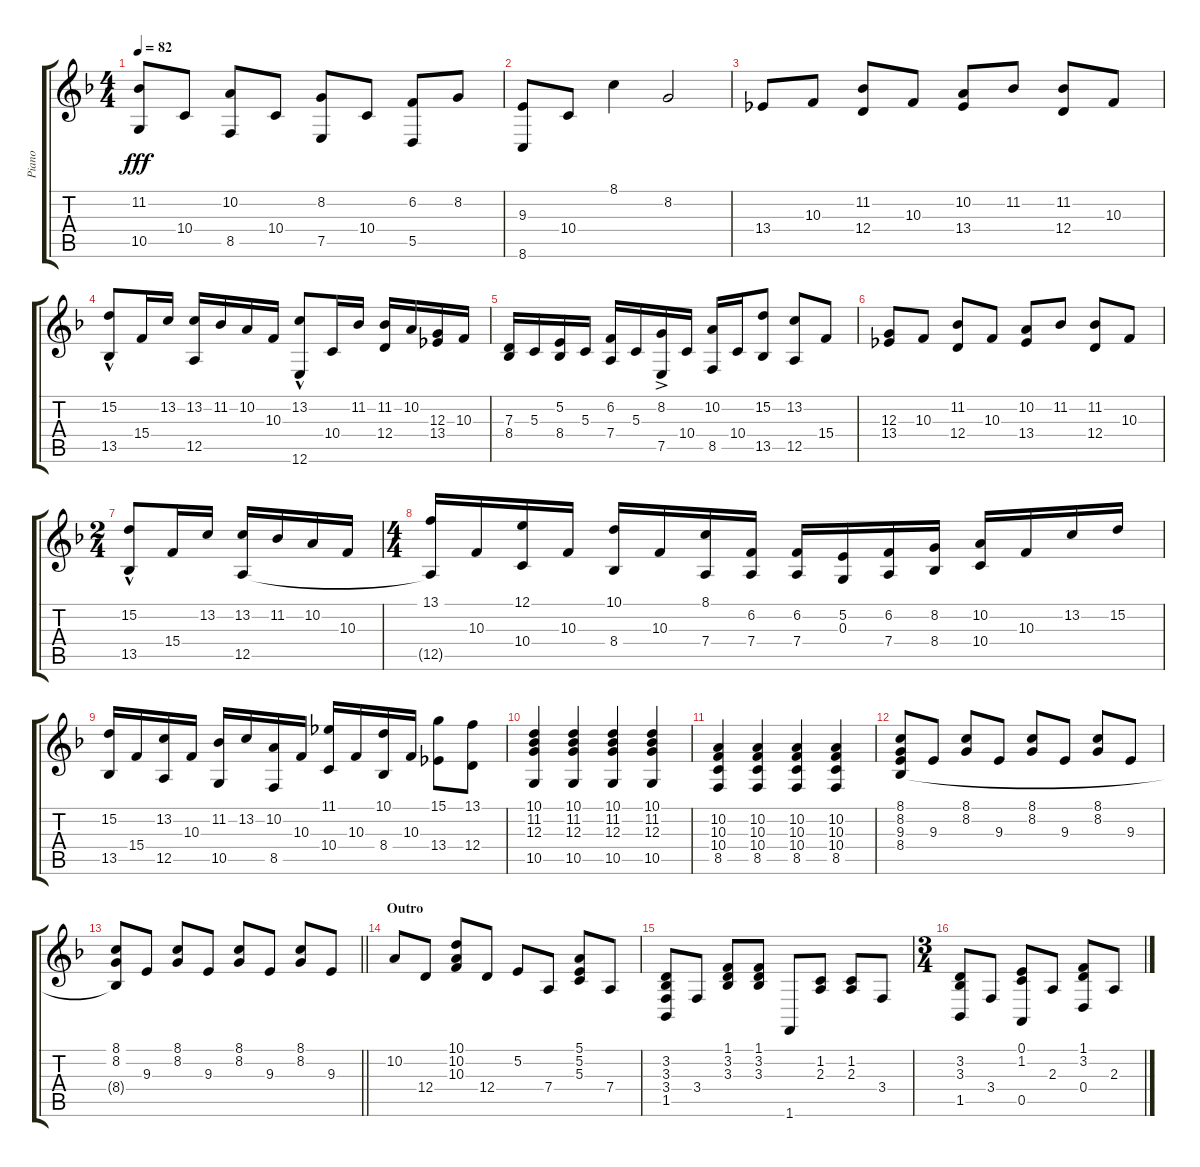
\track ("Piano" "Piano") {instrument acousticgrandpiano}
\staff {score tabs}
\tuning (E4 B3 G3 D3 A2 E2) {hide}
\ts (4 4)
\tempo 82
\clef g2
\ks f
(11.2 10.5).8{dy fff} 10.4.8 (10.2 8.5).8 10.4.8 (8.2 7.5).8 10.4.8 (6.2 5.5).8 8.2.8 |
(9.3 8.6).8 10.4.8 8.1.4 8.2.2 |
13.4.8 10.3.8 (11.2 12.4).8 10.3.8 (10.2 13.4).8 11.2.8 (11.2 12.4).8 10.3.8 |
(15.2 13.5{hac}).8 15.4.16 13.2.16 (13.2 12.5).16 11.2.16 10.2.16 10.3.16 (13.2{hac} 12.6).8 10.4.16 11.2.16 (11.2 12.4).16 10.2.16 (12.3 13.4).16 10.3.16 |
(7.3 8.4).16 5.3.16 (5.2 8.4).16 5.3.16 (6.2 7.4).16 5.3.16 (8.2 7.5{ac}).16 10.4.16 (10.2 8.5).16 10.4.16 (15.2 13.5).8 (13.2 12.5).8 15.4.8 |
(12.3 13.4).8 10.3.8 (11.2 12.4).8 10.3.8 (10.2 13.4).8 11.2.8 (11.2 12.4).8 10.3.8 |
\ts (2 4)
(15.2 13.5{hac}).8 15.4.16 13.2.16 (13.2 12.5).16 11.2.16 10.2.16 10.3.16 |
\ts (4 4)
(13.1 12.5{t}).16 10.3.16 (12.1 10.4).16 10.3.16 (10.1 8.4).16 10.3.16 (8.1 7.4).16 (6.2 7.4).16 (6.2 7.4).16 (5.2 0.3).16 (6.2 7.4).16 (8.2 8.4).16 (10.2 10.4).16 10.3.16 13.2.16 15.2.16 |
(15.2 13.5).16 15.4.16 (13.2 12.5).16 10.3.16 (11.2 10.5).16 13.2.16 (10.2 8.5).16 10.3.16 (11.1 10.4).16 10.3.16 (10.1 8.4).16 10.3.16 (15.1 13.4).8 (13.1 12.4).8 |
(10.1 11.2 12.3 10.5).4 (10.1 11.2 12.3 10.5).4 (10.1 11.2 12.3 10.5).4 (10.1 11.2 12.3 10.5).4 |
(10.2 10.3 10.4 8.5).4 (10.2 10.3 10.4 8.5).4 (10.2 10.3 10.4 8.5).4 (10.2 10.3 10.4 8.5).4 |
(8.1 8.2 9.3 8.4).8 9.3.8 (8.1 8.2).8 9.3.8 (8.1 8.2).8 9.3.8 (8.1 8.2).8 9.3.8 |
\barLineRight lightlight
(8.1 8.2 8.4{t}).8 9.3.8 (8.1 8.2).8 9.3.8 (8.1 8.2).8 9.3.8 (8.1 8.2).8 9.3.8 |
\section ("" "Outro")
10.2.8 12.4.8 (10.1 10.2 10.3).8 12.4.8 5.2.8 7.4.8 (5.1 5.2 5.3).8 7.4.8 |
(3.2 3.3 3.4 1.5).8 3.4.8 (1.1 3.2 3.3).8 (1.1 3.2 3.3).8 1.6.8 (1.2 2.3).8 (1.2 2.3).8 3.4.8 |
\ts (3 4)
(3.2 3.3 1.5).8 3.4.8 (0.1 1.2 0.5).8 2.3.8 (1.1 3.2 0.4).8 2.3.8
